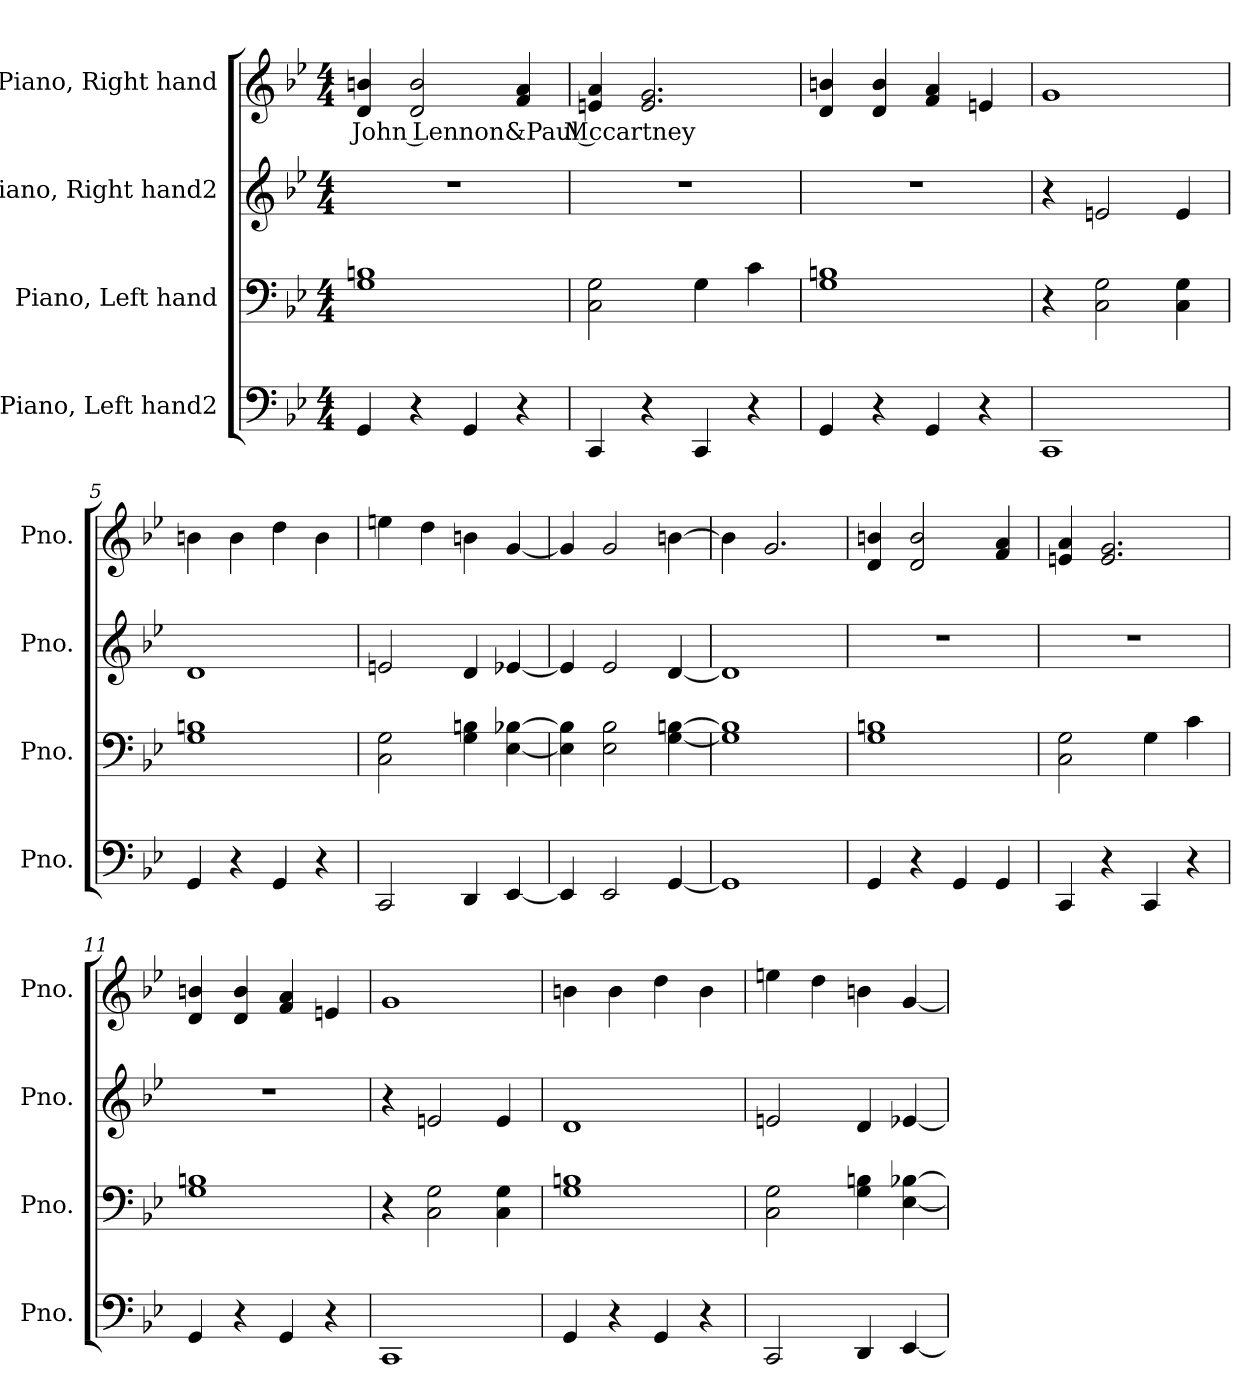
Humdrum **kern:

**kern	**kern	**kern	**kern	**text
*part4	*part3	*part2	*part1	*part1
*staff4	*staff3	*staff2	*staff1	*staff1
*I"Piano, Left hand2	*I"Piano, Left hand	*I"Piano, Right hand2	*I"Piano, Right hand	*
*I'Pno.	*I'Pno.	*I'Pno.	*I'Pno.	*
*clefF4	*clefF4	*clefG2	*clefG2	*
*k[b-e-]	*k[b-e-]	*k[b-e-]	*k[b-e-]	*
*M4/4	*M4/4	*M4/4	*M4/4	*
*MM120	*MM120	*MM120	*MM120	*
=1	=1	=1	=1	=1
!	!	!	!	!LO:LY:b
4GG/	1G 1Bn	1r	4d/ 4bn/	John Lennon&Paul Mccartney
4r	.	.	2d/ 2b/	.
4GG/	.	.	.	.
4r	.	.	4f/ 4a/	.
=2	=2	=2	=2	=2
4CC/	2C\ 2G\	1r	4en/ 4a/	.
4r	.	.	2.e/ 2.g/	.
4CC/	4G\	.	.	.
4r	4c\	.	.	.
=3	=3	=3	=3	=3
4GG/	1G 1Bn	1r	4d/ 4bn/	.
4r	.	.	4d/ 4b/	.
4GG/	.	.	4f/ 4a/	.
4r	.	.	4en/	.
=4	=4	=4	=4	=4
1CC	4r	4r	1g	.
.	2C\ 2G\	2en/	.	.
.	4C\ 4G\	4e/	.	.
!!LO:LB:g=z
=5	=5	=5	=5	=5
4GG/	1G 1Bn	1d	4bn\	.
4r	.	.	4b\	.
4GG/	.	.	4dd\	.
4r	.	.	4b\	.
=6	=6	=6	=6	=6
2CC/	2C\ 2G\	2en/	4een\	.
.	.	.	4dd\	.
4DD/	4G\ 4Bn\	4d/	4bn\	.
[4EE-/	[4E-\ [4B-X\	[4e-X/	[4g/	.
=7	=7	=7	=7	=7
4EE-/]	4E-\] 4B-\]	4e-/]	4g/]	.
2EE-/	2E-\ 2B-\	2e-/	2g/	.
[4GG/	[4G\ [4Bn\	[4d/	[4bn\	.
=8	=8	=8	=8	=8
1GG]	1G] 1B]	1d]	4b\]	.
.	.	.	2.g/	.
=9	=9	=9	=9	=9
4GG/	1G 1Bn	1r	4d/ 4bn/	.
4r	.	.	2d/ 2b/	.
4GG/	.	.	.	.
4GG/	.	.	4f/ 4a/	.
=10	=10	=10	=10	=10
4CC/	2C\ 2G\	1r	4en/ 4a/	.
4r	.	.	2.e/ 2.g/	.
4CC/	4G\	.	.	.
4r	4c\	.	.	.
=11	=11	=11	=11	=11
4GG/	1G 1Bn	1r	4d/ 4bn/	.
4r	.	.	4d/ 4b/	.
4GG/	.	.	4f/ 4a/	.
4r	.	.	4en/	.
=12	=12	=12	=12	=12
1CC	4r	4r	1g	.
.	2C\ 2G\	2en/	.	.
.	4C\ 4G\	4e/	.	.
!!LO:LB:g=z
=13	=13	=13	=13	=13
4GG/	1G 1Bn	1d	4bn\	.
4r	.	.	4b\	.
4GG/	.	.	4dd\	.
4r	.	.	4b\	.
=14	=14	=14	=14	=14
2CC/	2C\ 2G\	2en/	4een\	.
.	.	.	4dd\	.
4DD/	4G\ 4Bn\	4d/	4bn\	.
[4EE-/	[4E-\ [4B-X\	[4e-X/	[4g/	.
=	=	=	=	=
*-	*-	*-	*-	*-
